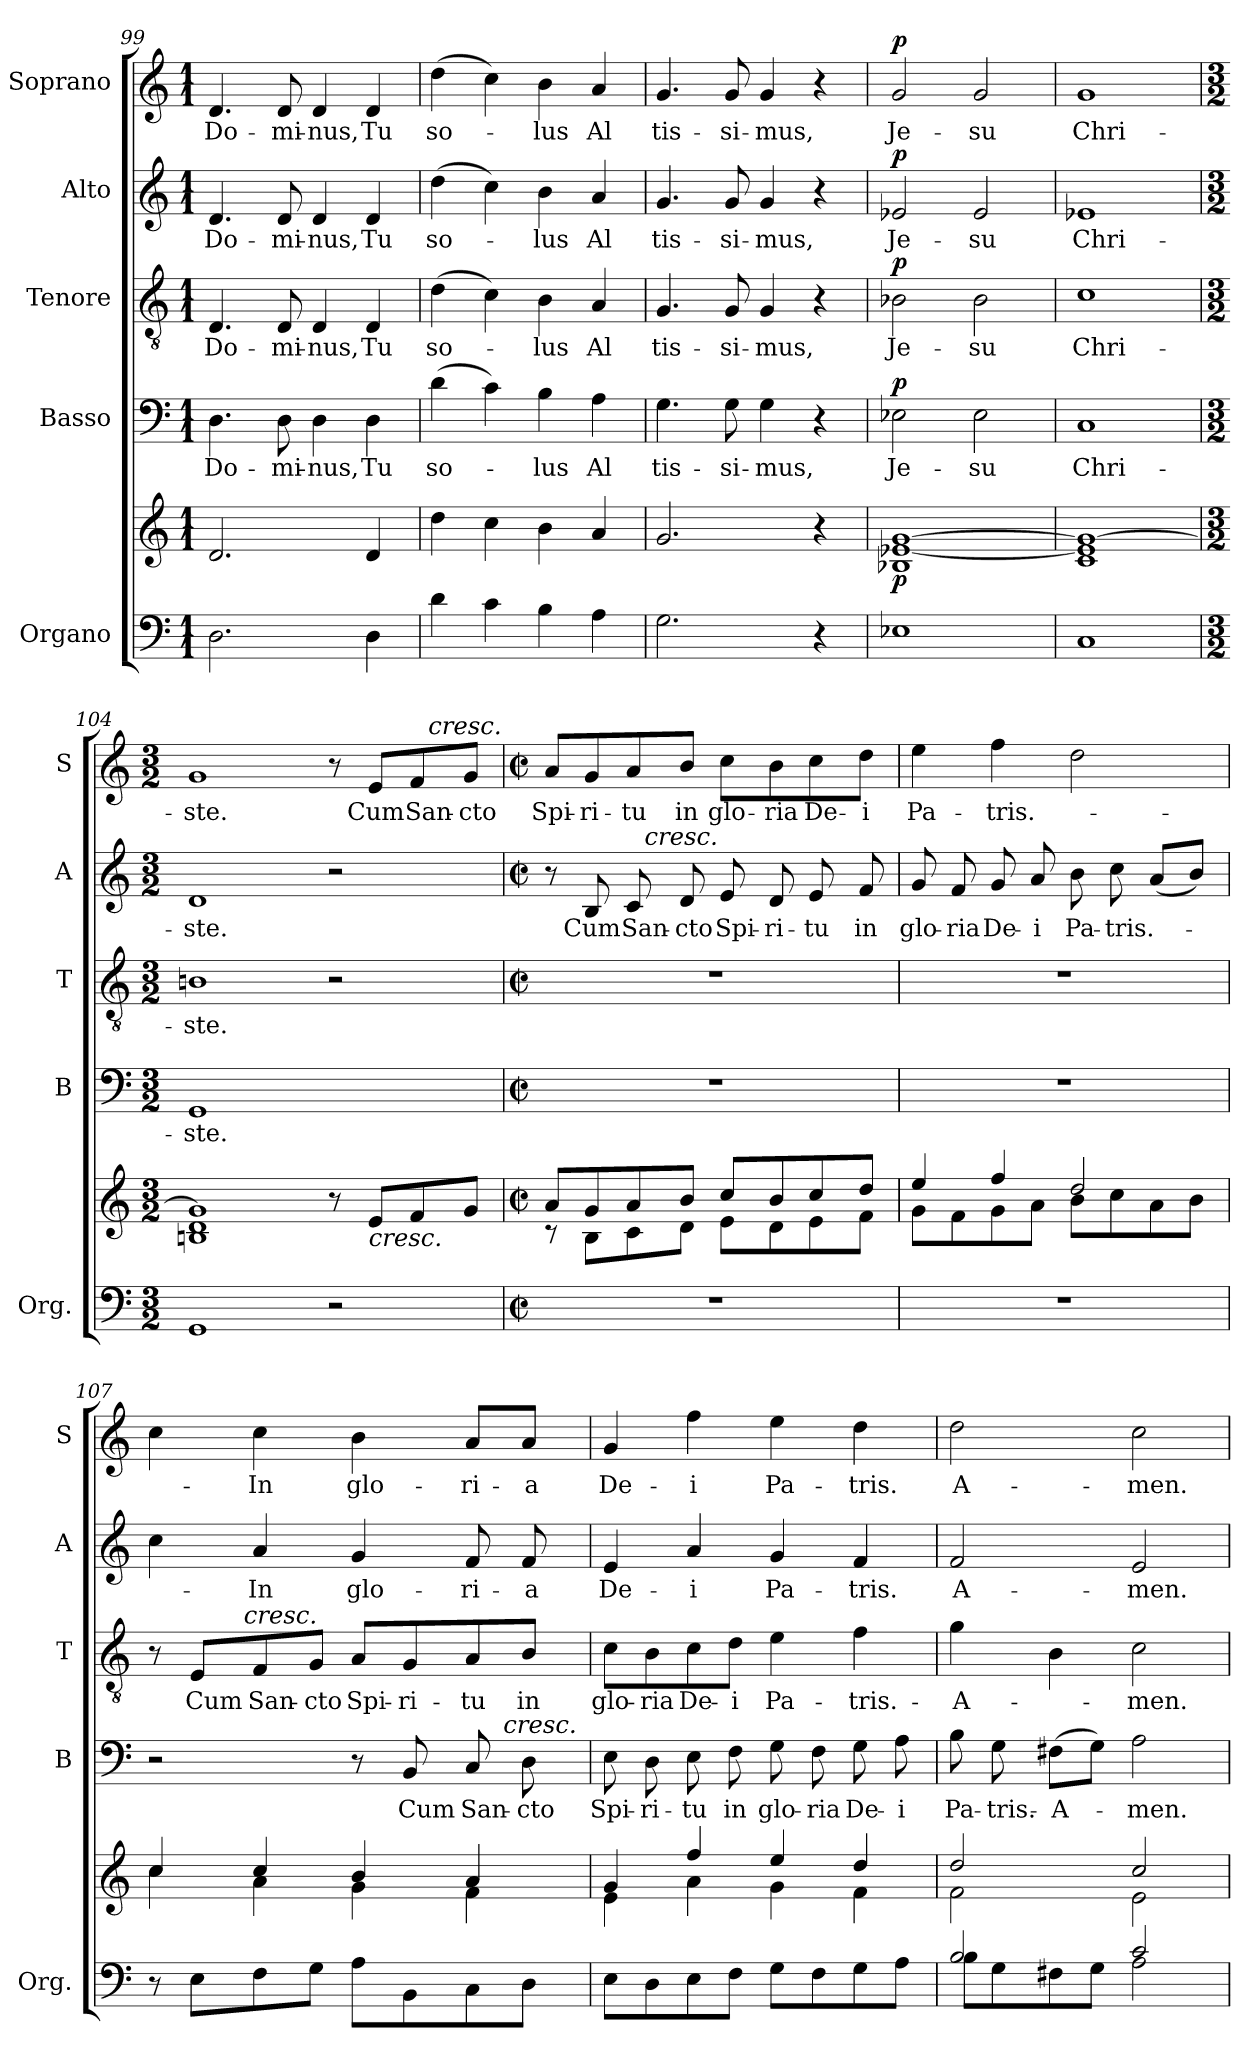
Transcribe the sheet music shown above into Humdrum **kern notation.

**kern	**kern	**dynam	**kern	**text	**dynam	**kern	**text	**dynam	**kern	**text	**dynam	**kern	**text	**dynam
*part5	*part5	*part5	*part4	*part4	*part4	*part3	*part3	*part3	*part2	*part2	*part2	*part1	*part1	*part1
*staff6	*staff5	*staff5/6	*staff4	*staff4	*staff4	*staff3	*staff3	*staff3	*staff2	*staff2	*staff2	*staff1	*staff1	*staff1
*I"Organo	*	*	*I"Basso	*	*	*I"Tenore	*	*	*I"Alto	*	*	*I"Soprano	*	*
*I'Org.	*	*	*I'B	*	*	*I'T	*	*	*I'A	*	*	*I'S	*	*
*clefF4	*clefG2	*	*clefF4	*	*	*clefGv2	*	*	*clefG2	*	*	*clefG2	*	*
*k[]	*k[]	*	*k[]	*	*	*k[]	*	*	*k[]	*	*	*k[]	*	*
*C:	*C:	*	*C:	*	*	*C:	*	*	*C:	*	*	*C:	*	*
*M1/1	*M1/1	*	*M1/1	*	*	*M1/1	*	*	*M1/1	*	*	*M1/1	*	*
=99	=99	=99	=99	=99	=99	=99	=99	=99	=99	=99	=99	=99	=99	=99
2.D\	2.d/	.	4.D\	Do-	.	4.D/	Do-	.	4.d/	Do-	.	4.d/	Do-	.
.	.	.	8D\	-mi-	.	8D/	-mi-	.	8d/	-mi-	.	8d/	-mi-	.
.	.	.	4D\	-nus,	.	4D/	-nus,	.	4d/	-nus,	.	4d/	-nus,	.
4D\	4d/	.	4D\	Tu	.	4D/	Tu	.	4d/	Tu	.	4d/	Tu	.
=100	=100	=100	=100	=100	=100	=100	=100	=100	=100	=100	=100	=100	=100	=100
4d\	4dd\	.	(4d\	so-	.	(4d\	so-	.	(4dd\	so-	.	(4dd\	so-	.
4c\	4cc\	.	4c\)	.	.	4c\)	.	.	4cc\)	.	.	4cc\)	.	.
4B\	4b\	.	4B\	-lus	.	4B\	-lus	.	4b\	-lus	.	4b\	-lus	.
4A\	4a/	.	4A\	Al	.	4A/	Al	.	4a/	Al	.	4a/	Al	.
=101	=101	=101	=101	=101	=101	=101	=101	=101	=101	=101	=101	=101	=101	=101
2.G\	2.g/	.	4.G\	tis-	.	4.G/	tis-	.	4.g/	tis-	.	4.g/	tis-	.
.	.	.	8G\	-si-	.	8G/	-si-	.	8g/	-si-	.	8g/	-si-	.
.	.	.	4G\	-mus,	.	4G/	-mus,	.	4g/	-mus,	.	4g/	-mus,	.
4r	4r	.	4r	.	.	4r	.	.	4r	.	.	4r	.	.
=102	=102	=102	=102	=102	=102	=102	=102	=102	=102	=102	=102	=102	=102	=102
*	*^	*	*	*	*	*	*	*	*	*	*	*	*	*
!	!	!	!LO:DY:b	!	!	!LO:DY:b	!	!	!LO:DY:b	!	!	!LO:DY:b	!	!	!LO:DY:b
1E-X	[>1g	1B-X [<1e-X	p	2E-X\	Je-	p	2B-X\	Je-	p	2e-X/	Je-	p	2g/	Je-	p
.	.	.	.	2E-\	-su	.	2B-\	-su	.	2e-/	-su	.	2g/	-su	.
=103	=103	=103	=103	=103	=103	=103	=103	=103	=103	=103	=103	=103	=103	=103	=103
1C	1g_	1c 1e-]	.	1C	Chri-	.	1c	Chri-	.	1e-X	Chri-	.	1g	Chri-	.
!!LO:PB:g=z
=104	=104	=104	=104	=104	=104	=104	=104	=104	=104	=104	=104	=104	=104	=104	=104
*M3/2	*M3/2	*	*	*M3/2	*	*	*M3/2	*	*	*M3/2	*	*	*M3/2	*	*
*	*	*	*	*	*	*	*	*	*	*	*	*	*^	*	*
1GG	1g]	1Bn 1d	.	1GG	-ste.	.	1Bn	-ste.	.	1d	-ste.	.	1g	1ryy	-ste.	.
2r	8r	2ryy	.	2ryy	.	.	2r	.	.	2r	.	.	8r	4ryy	.	.
!	!LO:TX:b:i:t=cresc.	!	!	!	!	!	!	!	!	!	!	!	!	!	!	!
.	8e/L	.	.	.	.	.	.	.	.	.	.	.	8e/L	.	Cum	.
.	8f/	.	.	.	.	.	.	.	.	.	.	.	8f/	32ryy	San-	.
!	!	!	!	!	!	!	!	!	!	!	!	!	!	!LO:TX:a:i:t=cresc.	!	!
.	.	.	.	.	.	.	.	.	.	.	.	.	.	8..ryy	.	.
.	8g/J	.	.	.	.	.	.	.	.	.	.	.	8g/J	.	-cto	.
*	*	*	*	*	*	*	*	*	*	*	*	*	*v	*v	*	*
=105	=105	=105	=105	=105	=105	=105	=105	=105	=105	=105	=105	=105	=105	=105	=105
*M2/2	*M2/2	*	*	*M2/2	*	*	*M2/2	*	*	*M2/2	*	*	*M2/2	*	*
*met(c|)	*met(c|)	*	*	*met(c|)	*	*	*met(c|)	*	*	*met(c|)	*	*	*met(c|)	*	*
*	*	*	*	*	*	*	*	*	*	*^	*	*	*	*	*
1r	8a/L	8rc	.	1r	.	.	1r	.	.	8r	4ryy	.	.	8a/L	Spi-	.
.	8g/	8B\L	.	.	.	.	.	.	.	8B/	.	Cum	.	8g/	-ri-	.
.	8a/	8c\	.	.	.	.	.	.	.	8c/	32ryy	San-	.	8a/	-tu	.
!	!	!	!	!	!	!	!	!	!	!	!LO:TX:a:i:t=cresc.	!	!	!	!	!
.	.	.	.	.	.	.	.	.	.	.	2ryy	.	.	.	.	.
.	8b/J	8d\J	.	.	.	.	.	.	.	8d/	.	-cto	.	8b/J	in	.
.	8cc/L	8e\L	.	.	.	.	.	.	.	8e/	.	Spi-	.	8cc\L	glo-	.
.	8b/	8d\	.	.	.	.	.	.	.	8d/	.	-ri-	.	8b\	-ria	.
.	8cc/	8e\	.	.	.	.	.	.	.	8e/	.	-tu	.	8cc\	De-	.
.	.	.	.	.	.	.	.	.	.	.	8..ryy	.	.	.	.	.
.	8dd/J	8f\J	.	.	.	.	.	.	.	8f/	.	in	.	8dd\J	-i	.
*	*	*	*	*	*	*	*	*	*	*v	*v	*	*	*	*	*
=106	=106	=106	=106	=106	=106	=106	=106	=106	=106	=106	=106	=106	=106	=106	=106
1r	4ee/	8g\L	.	1r	.	.	1r	.	.	8g/	glo-	.	4ee\	Pa-	.
.	.	8f\	.	.	.	.	.	.	.	8f/	-ria	.	.	.	.
.	4ff/	8g\	.	.	.	.	.	.	.	8g/	De-	.	4ff\	-tris.-	.
.	.	8a\J	.	.	.	.	.	.	.	8a/	-i	.	.	.	.
.	2dd/	8b\L	.	.	.	.	.	.	.	8b\	Pa-	.	2dd\	.	.
.	.	8cc\	.	.	.	.	.	.	.	8cc\	-tris.-	.	.	.	.
.	.	8a\	.	.	.	.	.	.	.	(8a/L	.	.	.	.	.
.	.	8b\J	.	.	.	.	.	.	.	8b/J)	.	.	.	.	.
=107	=107	=107	=107	=107	=107	=107	=107	=107	=107	=107	=107	=107	=107	=107	=107
*	*	*	*	*^	*	*	*^	*	*	*	*	*	*	*	*
8r	4cc/	4cc\	.	2r	2ryy	.	.	8r	6ryy	.	.	4cc\	.	.	4cc\	.	.
8E\L	.	.	.	.	.	.	.	8E/L	.	Cum	.	.	.	.	.	.	.
.	.	.	.	.	.	.	.	.	24..ryy	.	.	.	.	.	.	.	.
!	!	!	!	!	!	!	!	!	!LO:TX:a:i:t=cresc.	!	!	!	!	!	!	!	!
.	.	.	.	.	.	.	.	.	3%2ryy	.	.	.	.	.	.	.	.
8F\	4cc/	4a\	.	.	.	.	.	8F/	.	San-	.	4a/	-In	.	4cc\	-In	.
8G\J	.	.	.	.	.	.	.	8G/J	.	-cto	.	.	.	.	.	.	.
8A\L	4b/	4g\	.	8r	4ryy	.	.	8A/L	.	Spi-	.	4g/	glo-	.	4b\	glo-	.
8BB\	.	.	.	8BB/	.	Cum	.	8G/	.	-ri-	.	.	.	.	.	.	.
8C\	4a/	4f\	.	8C/	16.ryy	San-	.	8A/	.	-tu	.	8f/	-ri-	.	8a/L	-ri-	.
!	!	!	!	!	!LO:TX:a:i:t=cresc.	!	!	!	!	!	!	!	!	!	!	!	!
.	.	.	.	.	8ryy	.	.	.	.	.	.	.	.	.	.	.	.
8D\J	.	.	.	8D\	.	-cto	.	8B/J	.	in	.	8f/	-a	.	8a/J	-a	.
.	.	.	.	.	.	.	.	.	12ryy	.	.	.	.	.	.	.	.
.	.	.	.	.	32ryy	.	.	.	.	.	.	.	.	.	.	.	.
.	.	.	.	.	.	.	.	.	96ryy	.	.	.	.	.	.	.	.
*	*	*	*	*v	*v	*	*	*	*	*	*	*	*	*	*	*	*
*	*	*	*	*	*	*	*v	*v	*	*	*	*	*	*	*	*
!!LO:LB:g=z
=108	=108	=108	=108	=108	=108	=108	=108	=108	=108	=108	=108	=108	=108	=108	=108
8E\L	4g/	4e\	.	8E\	Spi-	.	8c\L	glo-	.	4e/	De-	.	4g/	De-	.
8D\	.	.	.	8D\	-ri-	.	8B\	-ria	.	.	.	.	.	.	.
8E\	4ff/	4a\	.	8E\	-tu	.	8c\	De-	.	4a/	-i	.	4ff\	-i	.
8F\J	.	.	.	8F\	in	.	8d\J	-i	.	.	.	.	.	.	.
8G\L	4ee/	4g\	.	8G\	glo-	.	4e\	Pa-	.	4g/	Pa-	.	4ee\	Pa-	.
8F\	.	.	.	8F\	-ria	.	.	.	.	.	.	.	.	.	.
8G\	4dd/	4f\	.	8G\	De-	.	4f\	-tris.-	.	4f/	-tris.	.	4dd\	-tris.	.
8A\J	.	.	.	8A\	-i	.	.	.	.	.	.	.	.	.	.
=109	=109	=109	=109	=109	=109	=109	=109	=109	=109	=109	=109	=109	=109	=109	=109
*^	*	*	*	*	*	*	*	*	*	*	*	*	*	*	*
2B/	8B\L	2dd/	2f\	.	8B\	Pa-	.	4g\	-A-	.	2f/	A-	.	2dd\	A-	.
.	8G\	.	.	.	8G\	-tris.-	.	.	.	.	.	.	.	.	.	.
.	8F#X\	.	.	.	(8F#X\L	-A-	.	4B\	.	.	.	.	.	.	.	.
.	8G\J	.	.	.	8G\J)	.	.	.	.	.	.	.	.	.	.	.
2c/	2A\	2cc/	2e\	.	2A\	-men.	.	2c\	-men.	.	2e/	-men.	.	2cc\	-men.	.
*v	*v	*	*	*	*	*	*	*	*	*	*	*	*	*	*	*
*	*v	*v	*	*	*	*	*	*	*	*	*	*	*	*	*
=	=	=	=	=	=	=	=	=	=	=	=	=	=	=
*-	*-	*-	*-	*-	*-	*-	*-	*-	*-	*-	*-	*-	*-	*-
